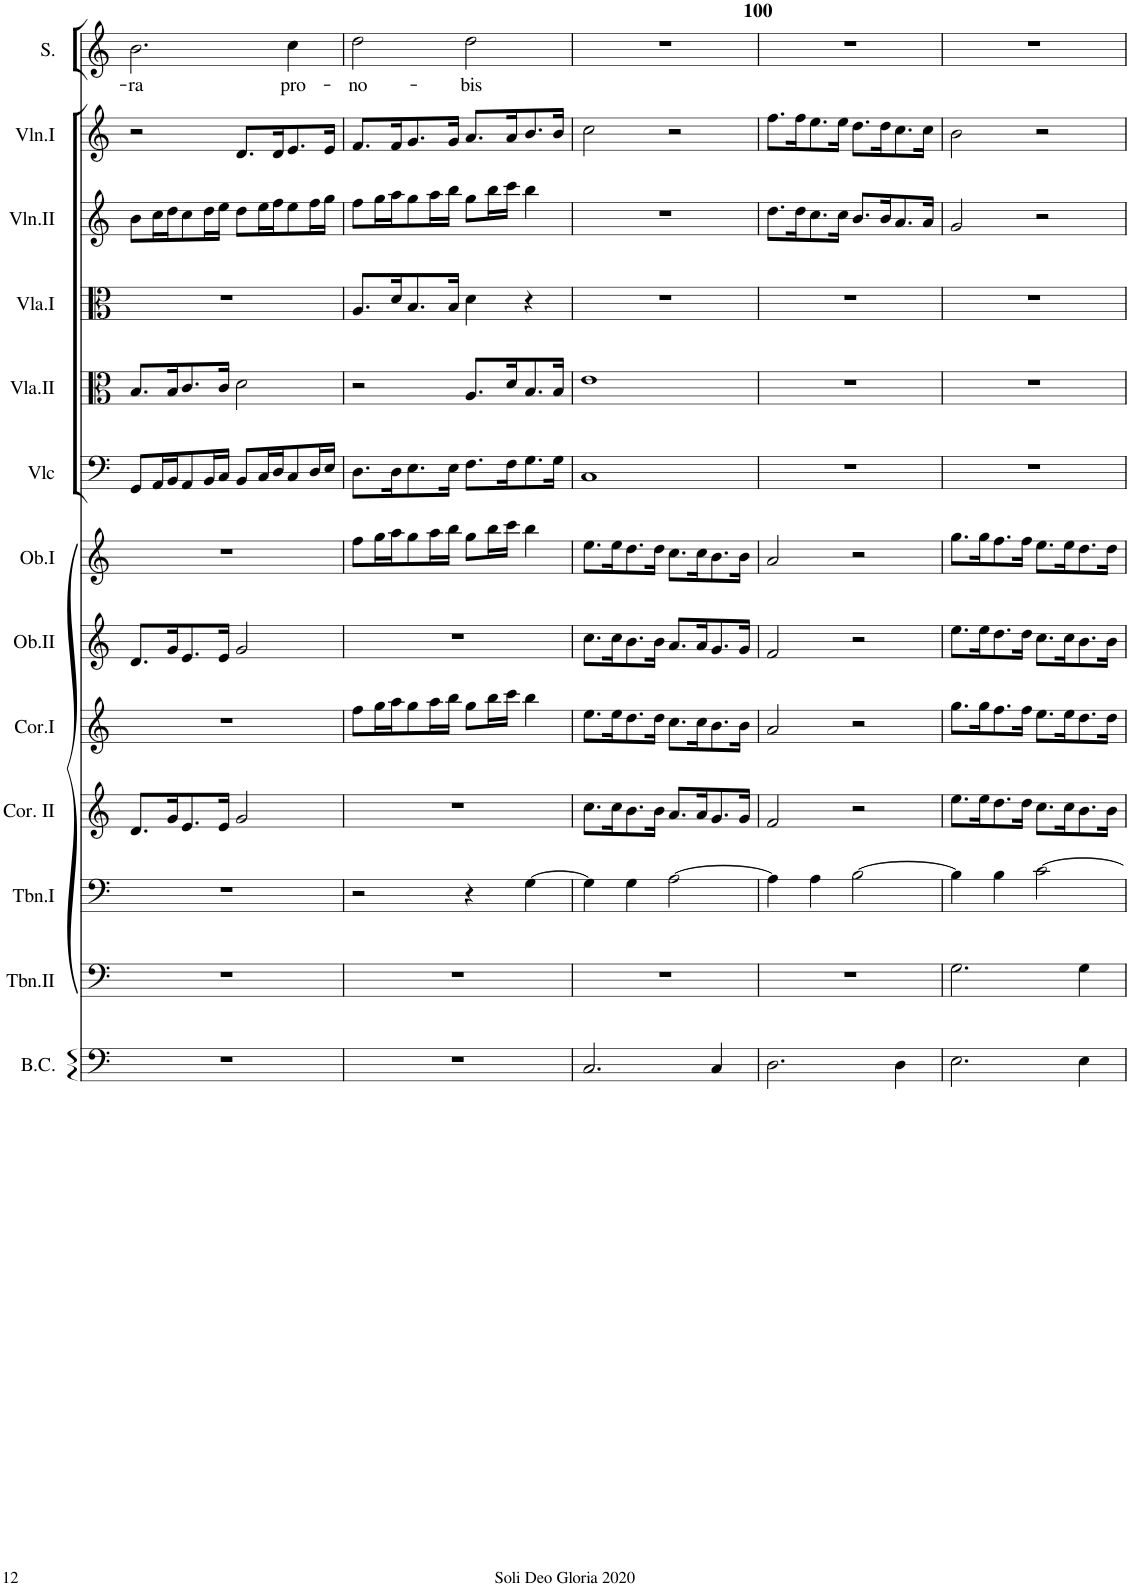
**kern	**kern	**kern	**kern	**kern	**kern	**kern	**kern	**kern	**kern	**kern	**kern	**kern	**text
*part13	*part12	*part11	*part10	*part9	*part8	*part7	*part6	*part5	*part4	*part3	*part2	*part1	*part1
*staff13	*staff12	*staff11	*staff10	*staff9	*staff8	*staff7	*staff6	*staff5	*staff4	*staff3	*staff2	*staff1	*staff1
*I"Basse Continue	*I"Trombone II	*I"Trombone I	*I"Cornetto II	*I"Cornetto I	*I"Oboe II	*I"Oboe I	*I"Violoncelle	*I"Viola II	*I"Viola I	*I"Violon II	*I"Violon I	*I"Soprano	*
*I'B.C.	*I'Tbn.II	*I'Tbn.I	*I'Cor. II	*I'Cor.I	*I'Ob.II	*I'Ob.I	*I'Vlc	*I'Vla.II	*I'Vla.I	*I'Vln.II	*I'Vln.I	*I'S.	*
!!LO:PB:g=z
*clefF4	*clefF4	*clefF4	*clefG2	*clefG2	*clefG2	*clefG2	*clefF4	*clefC3	*clefC3	*clefG2	*clefG2	*clefG2	*
*k[]	*k[]	*k[]	*k[]	*k[]	*k[]	*k[]	*k[]	*k[]	*k[]	*k[]	*k[]	*k[]	*
*M2/2	*M2/2	*M2/2	*M2/2	*M2/2	*M2/2	*M2/2	*M2/2	*M2/2	*M2/2	*M2/2	*M2/2	*M2/2	*
*met(c|)	*met(c|)	*met(c|)	*met(c|)	*met(c|)	*met(c|)	*met(c|)	*met(c|)	*met(c|)	*met(c|)	*met(c|)	*met(c|)	*met(c|)	*
=97	=97	=97	=97	=97	=97	=97	=97	=97	=97	=97	=97	=97	=97
!	!	!	!	!	!	!	!	!	!	!	!	!	!LO:LY:b
1r	1r	1r	8.d/L	1r	8.d/L	1r	8GG/L	8.B/L	1r	8b\L	2r	2.b\	-ra
.	.	.	.	.	.	.	16AA/L	.	.	16cc\L	.	.	.
.	.	.	16g/K	.	16g/K	.	16BB/J	16B/K	.	16dd\J	.	.	.
.	.	.	8.e/	.	8.e/	.	8AA/	8.c/	.	8cc\	.	.	.
.	.	.	.	.	.	.	16BB/L	.	.	16dd\L	.	.	.
.	.	.	16e/Jk	.	16e/Jk	.	16C/JJ	16c/Jk	.	16ee\JJ	.	.	.
.	.	.	2g/	.	2g/	.	8BB/L	2d\	.	8dd\L	8.d/L	.	.
.	.	.	.	.	.	.	16C/L	.	.	16ee\L	.	.	.
.	.	.	.	.	.	.	16D/J	.	.	16ff\J	16d/K	.	.
!	!	!	!	!	!	!	!	!	!	!	!	!	!LO:LY:b
.	.	.	.	.	.	.	8C/	.	.	8ee\	8.e/	4cc\	pro-
.	.	.	.	.	.	.	16D/L	.	.	16ff\L	.	.	.
.	.	.	.	.	.	.	16E/JJ	.	.	16gg\JJ	16e/Jk	.	.
=98	=98	=98	=98	=98	=98	=98	=98	=98	=98	=98	=98	=98	=98
!	!	!	!	!	!	!	!	!	!	!	!	!	!LO:LY:b
1r	1r	2r	1r	8ff\L	1r	8ff\L	8.D\L	2r	8.A/L	8ff\L	8.f/L	2dd\	-no-
.	.	.	.	16gg\L	.	16gg\L	.	.	.	16gg\L	.	.	.
.	.	.	.	16aa\J	.	16aa\J	16D\K	.	16d/K	16aa\J	16f/K	.	.
.	.	.	.	8gg\	.	8gg\	8.E\	.	8.B/	8gg\	8.g/	.	.
.	.	.	.	16aa\L	.	16aa\L	.	.	.	16aa\L	.	.	.
.	.	.	.	16bb\JJ	.	16bb\JJ	16E\Jk	.	16B/Jk	16bb\JJ	16g/Jk	.	.
!	!	!	!	!	!	!	!	!	!	!	!	!	!LO:LY:b
.	.	4r	.	8gg\L	.	8gg\L	8.F\L	8.A/L	4d\	8gg\L	8.a/L	2dd\	-bis
.	.	.	.	16bb\L	.	16bb\L	.	.	.	16bb\L	.	.	.
.	.	.	.	16ccc\JJ	.	16ccc\JJ	16F\K	16d/K	.	16ccc\JJ	16a/K	.	.
.	.	[4G\	.	4bb\	.	4bb\	8.G\	8.B/	4r	4bb\	8.b/	.	.
.	.	.	.	.	.	.	16G\Jk	16B/Jk	.	.	16b/Jk	.	.
=99	=99	=99	=99	=99	=99	=99	=99	=99	=99	=99	=99	=99	=99
2.C/	1r	4G\]	8.cc\L	8.ee\L	8.cc\L	8.ee\L	1C	1e	1r	1r	2cc\	1r	.
.	.	.	16cc\K	16ee\K	16cc\K	16ee\K	.	.	.	.	.	.	.
.	.	4G\	8.b\	8.dd\	8.b\	8.dd\	.	.	.	.	.	.	.
.	.	.	16b\Jk	16dd\Jk	16b\Jk	16dd\Jk	.	.	.	.	.	.	.
.	.	[2A\	8.a/L	8.cc\L	8.a/L	8.cc\L	.	.	.	.	2r	.	.
.	.	.	16a/K	16cc\K	16a/K	16cc\K	.	.	.	.	.	.	.
4C/	.	.	8.g/	8.b\	8.g/	8.b\	.	.	.	.	.	.	.
.	.	.	16g/Jk	16b\Jk	16g/Jk	16b\Jk	.	.	.	.	.	.	.
=100	=100	=100	=100	=100	=100	=100	=100	=100	=100	=100	=100	=100	=100
2.D\	1r	4A\]	2f/	2a/	2f/	2a/	1r	1r	1r	8.dd\L	8.ff\L	1r	.
.	.	.	.	.	.	.	.	.	.	16dd\K	16ff\K	.	.
.	.	4A\	.	.	.	.	.	.	.	8.cc\	8.ee\	.	.
.	.	.	.	.	.	.	.	.	.	16cc\Jk	16ee\Jk	.	.
.	.	[2B\	2r	2r	2r	2r	.	.	.	8.b/L	8.dd\L	.	.
.	.	.	.	.	.	.	.	.	.	16b/K	16dd\K	.	.
4D\	.	.	.	.	.	.	.	.	.	8.a/	8.cc\	.	.
.	.	.	.	.	.	.	.	.	.	16a/Jk	16cc\Jk	.	.
=101	=101	=101	=101	=101	=101	=101	=101	=101	=101	=101	=101	=101	=101
2.E\	2.G\	4B\]	8.ee\L	8.gg\L	8.ee\L	8.gg\L	1r	1r	1r	2g/	2b\	1r	.
.	.	.	16ee\K	16gg\K	16ee\K	16gg\K	.	.	.	.	.	.	.
.	.	4B\	8.dd\	8.ff\	8.dd\	8.ff\	.	.	.	.	.	.	.
.	.	.	16dd\Jk	16ff\Jk	16dd\Jk	16ff\Jk	.	.	.	.	.	.	.
.	.	[2c\	8.cc\L	8.ee\L	8.cc\L	8.ee\L	.	.	.	2r	2r	.	.
.	.	.	16cc\K	16ee\K	16cc\K	16ee\K	.	.	.	.	.	.	.
4E\	4G\	.	8.b\	8.dd\	8.b\	8.dd\	.	.	.	.	.	.	.
.	.	.	16b\Jk	16dd\Jk	16b\Jk	16dd\Jk	.	.	.	.	.	.	.
=	=	=	=	=	=	=	=	=	=	=	=	=	=
*-	*-	*-	*-	*-	*-	*-	*-	*-	*-	*-	*-	*-	*-
